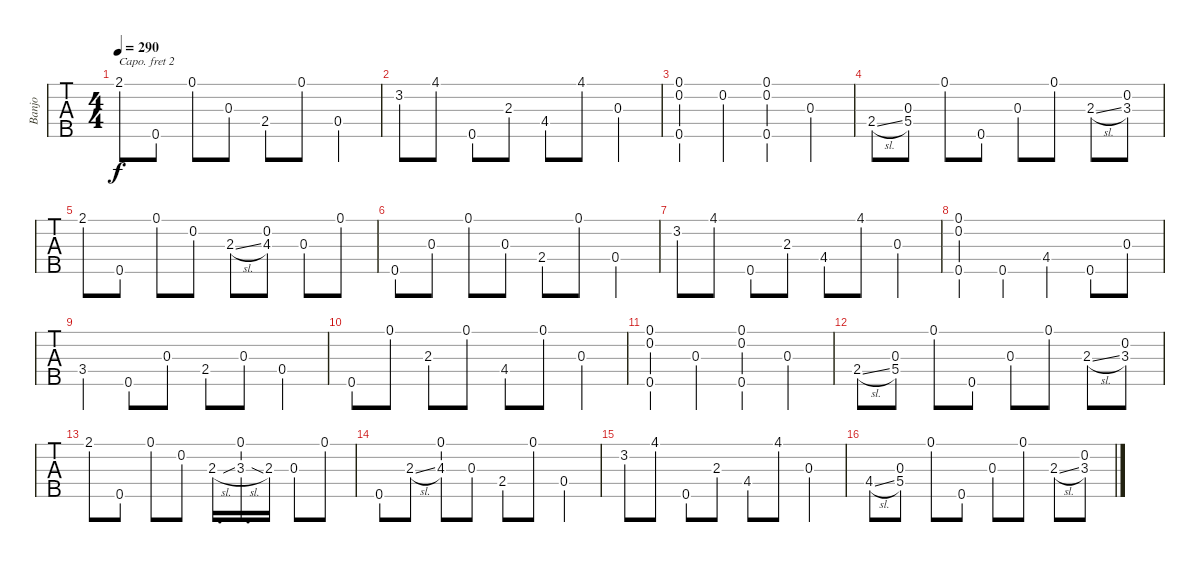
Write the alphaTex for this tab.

\track ("Banjo" "Banjo") {instrument banjo}
\staff {tabs}
\capo 2
\tuning (D4 B3 G3 D3 G4) {hide}
\displaytranspose 12
\ts (4 4)
\tempo 290
\clef g2
\ks c
2.1.8{dy f} 0.5.8 0.1.8 0.3.8 2.4.8 0.1.8 0.4.4 |
3.2.8 4.1.8 0.5.8 2.3.8 4.4.8 4.1.8 0.3.4 |
(0.1 0.2 0.5).4 0.2.4 (0.1 0.2 0.5).4 0.3.4 |
2.4{sl}.8 (0.3 5.4).8 0.1.8 0.5.8 0.3.8 0.1.8 2.3{sl}.8 (0.2 3.3).8 |
2.1.8 0.5.8 0.1.8 0.2.8 2.3{sl}.8 (0.2 4.3).8 0.3.8 0.1.8 |
0.5.8 0.3.8 0.1.8 0.3.8 2.4.8 0.1.8 0.4.4 |
3.2.8 4.1.8 0.5.8 2.3.8 4.4.8 4.1.8 0.3.4 |
(0.1 0.2 0.5).4 0.5.4 4.4.4 0.5.8 0.3.8 |
3.4.4 0.5.8 0.3.8 2.4.8 0.3.8 0.4.4 |
0.5.8 0.1.8 2.3.8 0.1.8 4.4.8 0.1.8 0.3.4 |
(0.1 0.2 0.5).4 0.3.4 (0.1 0.2 0.5).4 0.3.4 |
2.4{sl}.8 (0.3 5.4).8 0.1.8 0.5.8 0.3.8 0.1.8 2.3{sl}.8 (0.2 3.3).8 |
2.1.8 0.5.8 0.1.8 0.2.8 2.3{sl}.16{d} (0.1 3.3{sl}).16{d} 2.3.16 0.3.8 0.1.8 |
0.5.8 2.3{sl}.8 (0.1 4.3).8 0.3.8 2.4.8 0.1.8 0.4.4 |
3.2.8 4.1.8 0.5.8 2.3.8 4.4.8 4.1.8 0.3.4 |
4.4{sl}.8 (0.3 5.4).8 0.1.8 0.5.8 0.3.8 0.1.8 2.3{sl}.8 (0.2 3.3).8
